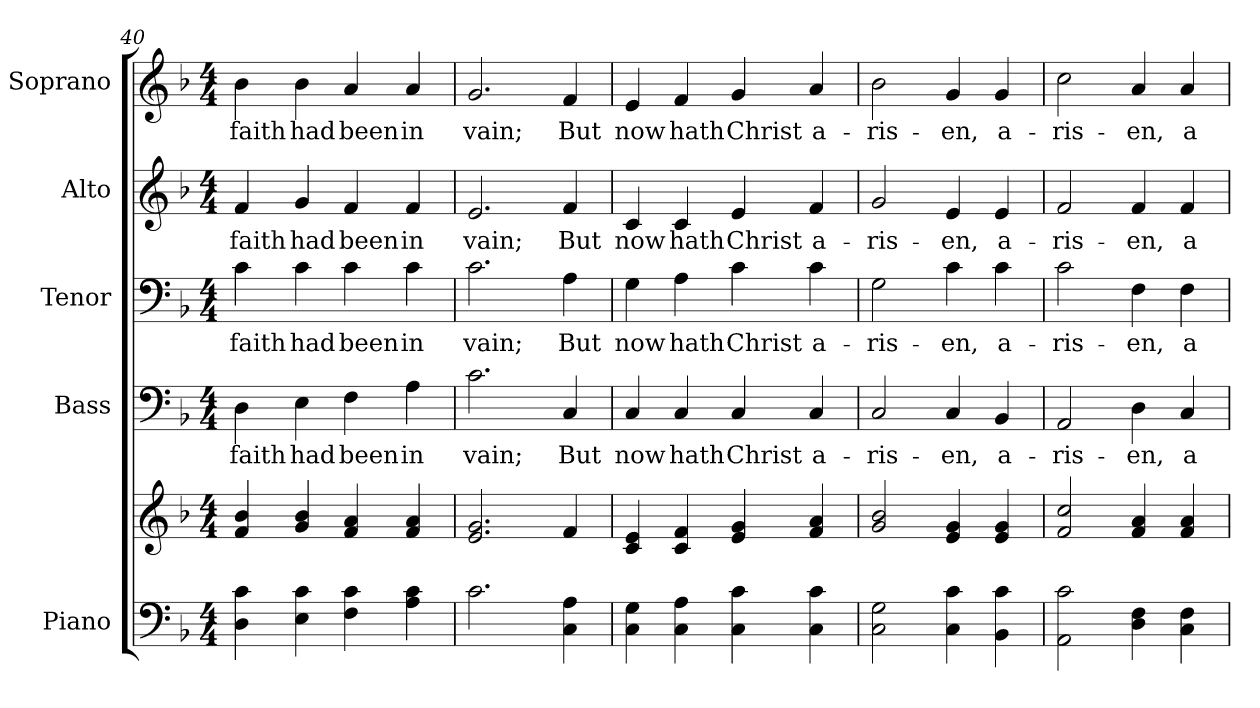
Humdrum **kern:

**kern	**kern	**kern	**text	**kern	**text	**kern	**text	**kern	**text
*part5	*part5	*part4	*part4	*part3	*part3	*part2	*part2	*part1	*part1
*staff6	*staff5	*staff4	*staff4	*staff3	*staff3	*staff2	*staff2	*staff1	*staff1
*I"Piano	*	*I"Bass	*	*I"Tenor	*	*I"Alto	*	*I"Soprano	*
*I'Pno.	*	*I'B.	*	*I'T.	*	*I'A.	*	*I'S.	*
!!LO:PB:g=z
*clefF4	*clefG2	*clefF4	*	*clefF4	*	*clefG2	*	*clefG2	*
*k[b-]	*k[b-]	*k[b-]	*	*k[b-]	*	*k[b-]	*	*k[b-]	*
*F:	*F:	*F:	*	*F:	*	*F:	*	*F:	*
*M4/4	*M4/4	*M4/4	*	*M4/4	*	*M4/4	*	*M4/4	*
=40	=40	=40	=40	=40	=40	=40	=40	=40	=40
!	!	!	!LO:LY:b:color=#000000	!	!	!	!	!	!
!	!	!	!	!	!LO:LY:b:color=#000000	!	!	!	!
!	!	!	!	!	!	!	!LO:LY:b:color=#000000	!	!
!	!	!	!	!	!	!	!	!	!LO:LY:b:color=#000000
4Di\ 4ci	4fi/ 4b-i	4Di\	faith	4ci\	faith	4fi/	faith	4b-i\	faith
!	!	!	!LO:LY:b:color=#000000	!	!	!	!	!	!
!	!	!	!	!	!LO:LY:b:color=#000000	!	!	!	!
!	!	!	!	!	!	!	!LO:LY:b:color=#000000	!	!
!	!	!	!	!	!	!	!	!	!LO:LY:b:color=#000000
4Ei\ 4ci	4gi/ 4b-i	4Ei\	had	4ci\	had	4gi/	had	4b-i\	had
!	!	!	!LO:LY:b:color=#000000	!	!	!	!	!	!
!	!	!	!	!	!LO:LY:b:color=#000000	!	!	!	!
!	!	!	!	!	!	!	!LO:LY:b:color=#000000	!	!
!	!	!	!	!	!	!	!	!	!LO:LY:b:color=#000000
4Fi\ 4ci	4fi/ 4ai	4Fi\	been	4ci\	been	4fi/	been	4ai/	been
!	!	!	!LO:LY:b:color=#000000	!	!	!	!	!	!
!	!	!	!	!	!LO:LY:b:color=#000000	!	!	!	!
!	!	!	!	!	!	!	!LO:LY:b:color=#000000	!	!
!	!	!	!	!	!	!	!	!	!LO:LY:b:color=#000000
4Ai\ 4ci	4fi/ 4ai	4Ai\	in	4ci\	in	4fi/	in	4ai/	in
=41	=41	=41	=41	=41	=41	=41	=41	=41	=41
!	!	!	!LO:LY:b:color=#000000	!	!	!	!	!	!
!	!	!	!	!	!LO:LY:b:color=#000000	!	!	!	!
!	!	!	!	!	!	!	!LO:LY:b:color=#000000	!	!
!	!	!	!	!	!	!	!	!	!LO:LY:b:color=#000000
2.ci\	2.ei/ 2.gi	2.ci\	vain;	2.ci\	vain;	2.ei/	vain;	2.gi/	vain;
!	!	!	!LO:LY:b:color=#000000	!	!	!	!	!	!
!	!	!	!	!	!LO:LY:b:color=#000000	!	!	!	!
!	!	!	!	!	!	!	!LO:LY:b:color=#000000	!	!
!	!	!	!	!	!	!	!	!	!LO:LY:b:color=#000000
4Ci\ 4Ai	4fi/	4Ci/	But	4Ai\	But	4fi/	But	4fi/	But
!!LO:PB:g=z
=42	=42	=42	=42	=42	=42	=42	=42	=42	=42
!	!	!	!LO:LY:b:color=#000000	!	!	!	!	!	!
!	!	!	!	!	!LO:LY:b:color=#000000	!	!	!	!
!	!	!	!	!	!	!	!LO:LY:b:color=#000000	!	!
!	!	!	!	!	!	!	!	!	!LO:LY:b:color=#000000
4Ci\ 4Gi	4ci/ 4ei	4Ci/	now	4Gi\	now	4ci/	now	4ei/	now
!	!	!	!LO:LY:b:color=#000000	!	!	!	!	!	!
!	!	!	!	!	!LO:LY:b:color=#000000	!	!	!	!
!	!	!	!	!	!	!	!LO:LY:b:color=#000000	!	!
!	!	!	!	!	!	!	!	!	!LO:LY:b:color=#000000
4Ci\ 4Ai	4ci/ 4fi	4Ci/	hath	4Ai\	hath	4ci/	hath	4fi/	hath
!	!	!	!LO:LY:b:color=#000000	!	!	!	!	!	!
!	!	!	!	!	!LO:LY:b:color=#000000	!	!	!	!
!	!	!	!	!	!	!	!LO:LY:b:color=#000000	!	!
!	!	!	!	!	!	!	!	!	!LO:LY:b:color=#000000
4Ci\ 4ci	4ei/ 4gi	4Ci/	Christ	4ci\	Christ	4ei/	Christ	4gi/	Christ
!	!	!	!LO:LY:b:color=#000000	!	!	!	!	!	!
!	!	!	!	!	!LO:LY:b:color=#000000	!	!	!	!
!	!	!	!	!	!	!	!LO:LY:b:color=#000000	!	!
!	!	!	!	!	!	!	!	!	!LO:LY:b:color=#000000
4Ci\ 4ci	4fi/ 4ai	4Ci/	a-	4ci\	a-	4fi/	a-	4ai/	a-
=43	=43	=43	=43	=43	=43	=43	=43	=43	=43
!	!	!	!LO:LY:b:color=#000000	!	!	!	!	!	!
!	!	!	!	!	!LO:LY:b:color=#000000	!	!	!	!
!	!	!	!	!	!	!	!LO:LY:b:color=#000000	!	!
!	!	!	!	!	!	!	!	!	!LO:LY:b:color=#000000
2Ci\ 2Gi	2gi/ 2b-i	2Ci/	-ris-	2Gi\	-ris-	2gi/	-ris-	2b-i\	-ris-
!	!	!	!LO:LY:b:color=#000000	!	!	!	!	!	!
!	!	!	!	!	!LO:LY:b:color=#000000	!	!	!	!
!	!	!	!	!	!	!	!LO:LY:b:color=#000000	!	!
!	!	!	!	!	!	!	!	!	!LO:LY:b:color=#000000
4Ci\ 4ci	4ei/ 4gi	4Ci/	-en,	4ci\	-en,	4ei/	-en,	4gi/	-en,
!	!	!	!LO:LY:b:color=#000000	!	!	!	!	!	!
!	!	!	!	!	!LO:LY:b:color=#000000	!	!	!	!
!	!	!	!	!	!	!	!LO:LY:b:color=#000000	!	!
!	!	!	!	!	!	!	!	!	!LO:LY:b:color=#000000
4BB-i\ 4ci	4ei/ 4gi	4BB-i/	a-	4ci\	a-	4ei/	a-	4gi/	a-
!!LO:PB:g=z
=44	=44	=44	=44	=44	=44	=44	=44	=44	=44
!	!	!	!LO:LY:b:color=#000000	!	!	!	!	!	!
!	!	!	!	!	!LO:LY:b:color=#000000	!	!	!	!
!	!	!	!	!	!	!	!LO:LY:b:color=#000000	!	!
!	!	!	!	!	!	!	!	!	!LO:LY:b:color=#000000
2AAi\ 2ci	2fi/ 2cci	2AAi/	-ris-	2ci\	-ris-	2fi/	-ris-	2cci\	-ris-
!	!	!	!LO:LY:b:color=#000000	!	!	!	!	!	!
!	!	!	!	!	!LO:LY:b:color=#000000	!	!	!	!
!	!	!	!	!	!	!	!LO:LY:b:color=#000000	!	!
!	!	!	!	!	!	!	!	!	!LO:LY:b:color=#000000
4Di\ 4Fi	4fi/ 4ai	4Di\	-en,	4Fi\	-en,	4fi/	-en,	4ai/	-en,
!	!	!	!LO:LY:b:color=#000000	!	!	!	!	!	!
!	!	!	!	!	!LO:LY:b:color=#000000	!	!	!	!
!	!	!	!	!	!	!	!LO:LY:b:color=#000000	!	!
!	!	!	!	!	!	!	!	!	!LO:LY:b:color=#000000
4Ci\ 4Fi	4fi/ 4ai	4Ci/	a-	4Fi\	a-	4fi/	a-	4ai/	a-
=	=	=	=	=	=	=	=	=	=
*-	*-	*-	*-	*-	*-	*-	*-	*-	*-
